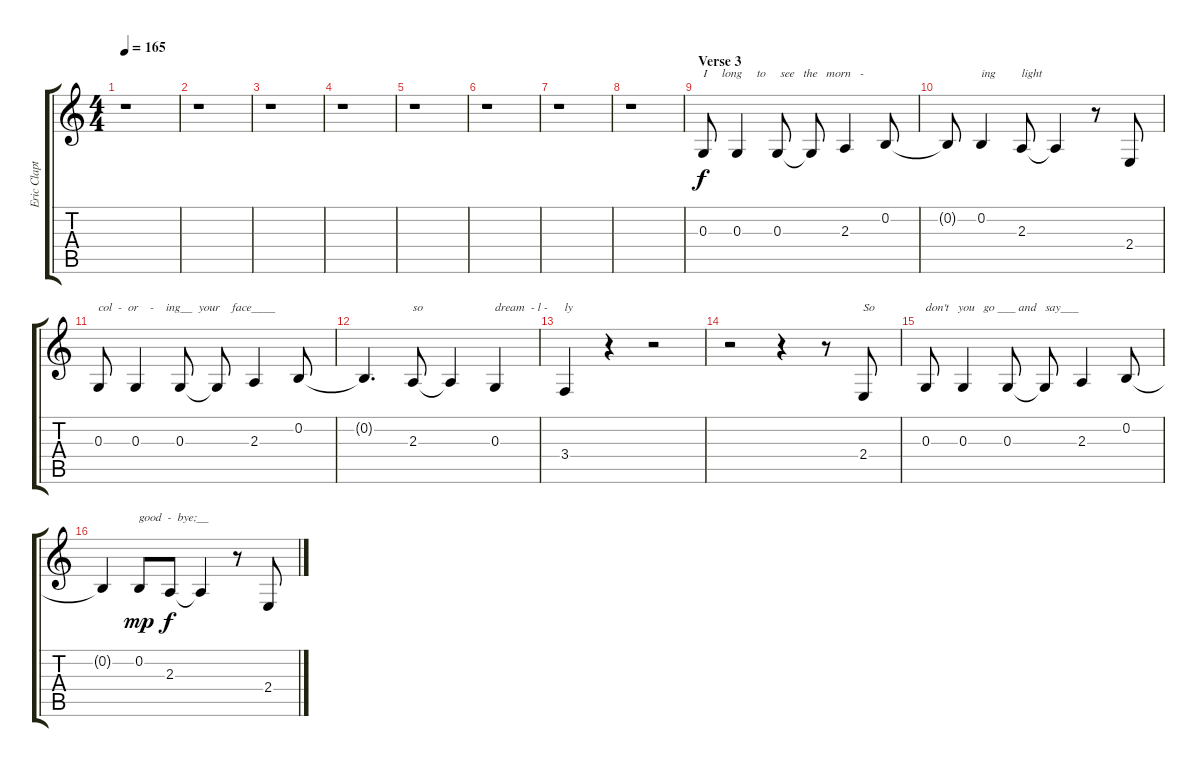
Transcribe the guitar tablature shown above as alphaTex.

\track ("Eric Clapton Voice" "Eric Clapt") {instrument oboe}
\staff {score tabs}
\tuning (E4 B3 G3 D3 A2 E2) {hide}
\ts (4 4)
\tempo 165
\clef g2
\ks c
r.1{dy f} |
r.1 |
r.1 |
r.1 |
r.1 |
r.1 |
r.1 |
r.1 |
\section ("" "Verse 3")
0.3.8{txt "I     long     to     see   the   morn   -"} 0.3.4 0.3.8 0.3{t}.8 2.3.4 0.2.8 |
0.2{t}.8 0.2.4{txt "ing"} 2.3.8{txt "light"} 2.3{t}.4 r.8 2.4.8 |
0.3.8{txt "col  -  or    -    ing__  your    face____"} 0.3.4 0.3.8 0.3{t}.8 2.3.4 0.2.8 |
0.2{t}.4{d} 2.3.8{txt "so"} 2.3{t}.4 0.3.4{txt "dream  - l -"} |
3.4.4{txt "ly"} r.4 r.2 |
r.2 r.4 r.8 2.4.8{txt "So"} |
0.3.8{txt "don't   you   go ___ and   say___"} 0.3.4 0.3.8 0.3{t}.8 2.3.4 0.2.8 |
0.2{t}.4 0.2.8{txt "good  -  bye;__" dy mp} 2.3.8{dy f} 2.3{t}.4 r.8 2.4.8
